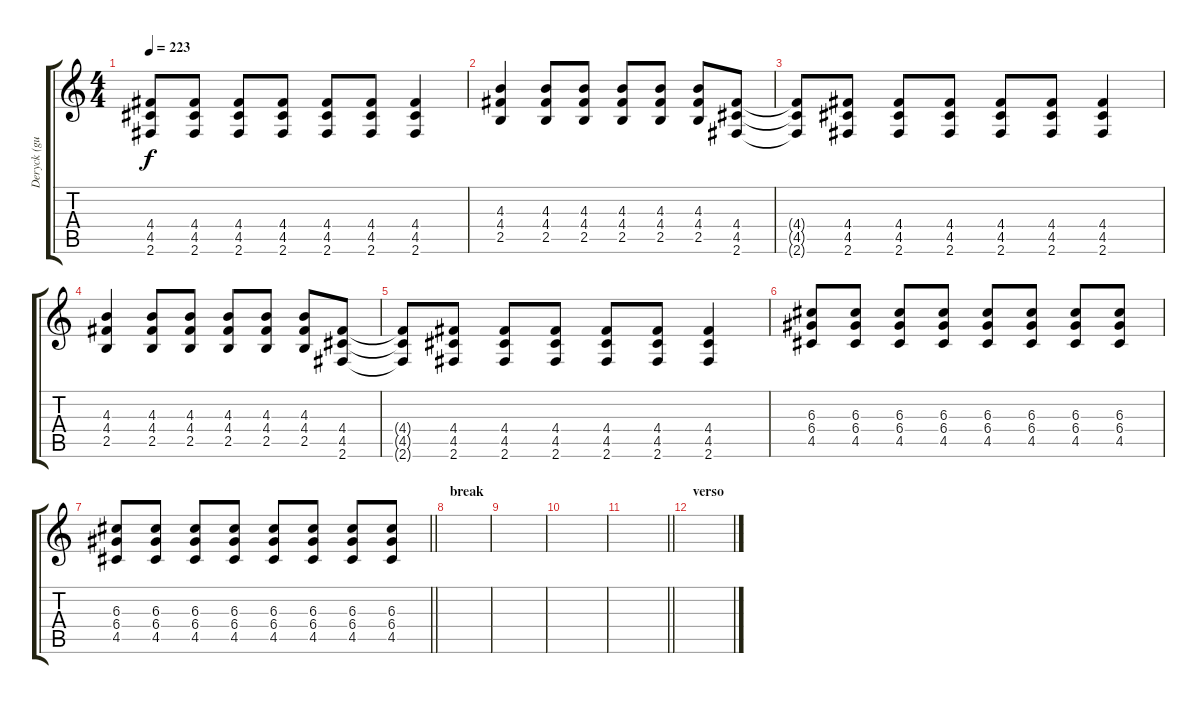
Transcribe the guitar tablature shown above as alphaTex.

\track ("Deryck (guitar 2)" "Deryck (gu") {instrument overdrivenguitar}
\staff {score tabs}
\tuning (E4 B3 G3 D3 A2 E2) {hide}
\ts (4 4)
\tempo 223
\clef g2
\ks c
(4.4{t} 4.5{t} 2.6{t}).8{dy f} (4.4 4.5 2.6).8 (4.4 4.5 2.6).8 (4.4 4.5 2.6).8 (4.4 4.5 2.6).8 (4.4 4.5 2.6).8 (4.4 4.5 2.6).4 |
(4.3 4.4 2.5).4 (4.3 4.4 2.5).8 (4.3 4.4 2.5).8 (4.3 4.4 2.5).8 (4.3 4.4 2.5).8 (4.3 4.4 2.5).8 (4.4 4.5 2.6).8 |
(4.4{t} 4.5{t} 2.6{t}).8 (4.4 4.5 2.6).8 (4.4 4.5 2.6).8 (4.4 4.5 2.6).8 (4.4 4.5 2.6).8 (4.4 4.5 2.6).8 (4.4 4.5 2.6).4 |
(4.3 4.4 2.5).4 (4.3 4.4 2.5).8 (4.3 4.4 2.5).8 (4.3 4.4 2.5).8 (4.3 4.4 2.5).8 (4.3 4.4 2.5).8 (4.4 4.5 2.6).8 |
(4.4{t} 4.5{t} 2.6{t}).8 (4.4 4.5 2.6).8 (4.4 4.5 2.6).8 (4.4 4.5 2.6).8 (4.4 4.5 2.6).8 (4.4 4.5 2.6).8 (4.4 4.5 2.6).4 |
(6.3 6.4 4.5).8 (6.3 6.4 4.5).8 (6.3 6.4 4.5).8 (6.3 6.4 4.5).8 (6.3 6.4 4.5).8 (6.3 6.4 4.5).8 (6.3 6.4 4.5).8 (6.3 6.4 4.5).8 |
\barLineRight lightlight
(6.3 6.4 4.5).8 (6.3 6.4 4.5).8 (6.3 6.4 4.5).8 (6.3 6.4 4.5).8 (6.3 6.4 4.5).8 (6.3 6.4 4.5).8 (6.3 6.4 4.5).8 (6.3 6.4 4.5).8 |
\section ("" "break")
|
|
|
\barLineRight lightlight
|
\section ("" "verso")
